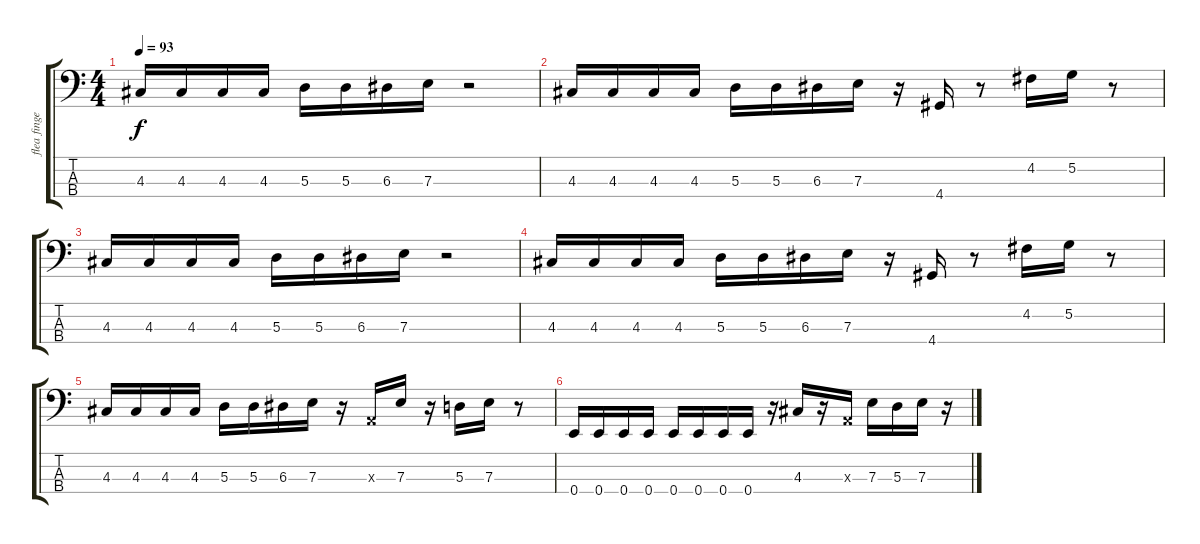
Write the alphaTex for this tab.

\track ("flea finger" "flea finge") {instrument electricbassfinger}
\staff {score tabs}
\tuning (G2 D2 A1 E1) {hide}
\ts (4 4)
\tempo 93
\clef f4
\ks c
4.3.16{dy f} 4.3.16 4.3.16 4.3.16 5.3.16 5.3.16 6.3.16 7.3.16 r.2 |
4.3.16 4.3.16 4.3.16 4.3.16 5.3.16 5.3.16 6.3.16 7.3.16 r.16 4.4.16 r.8 4.2.16 5.2.16 r.8 |
4.3.16 4.3.16 4.3.16 4.3.16 5.3.16 5.3.16 6.3.16 7.3.16 r.2 |
4.3.16 4.3.16 4.3.16 4.3.16 5.3.16 5.3.16 6.3.16 7.3.16 r.16 4.4.16 r.8 4.2.16 5.2.16 r.8 |
4.3.16 4.3.16 4.3.16 4.3.16 5.3.16 5.3.16 6.3.16 7.3.16 r.16 0.3{x}.16 7.3.16 r.16 5.3.16 7.3.16 r.8 |
0.4.16 0.4.16 0.4.16 0.4.16 0.4.16 0.4.16 0.4.16 0.4.16 r.16 4.3.16 r.16 0.3{x}.16 7.3.16 5.3.16 7.3.16 r.16
